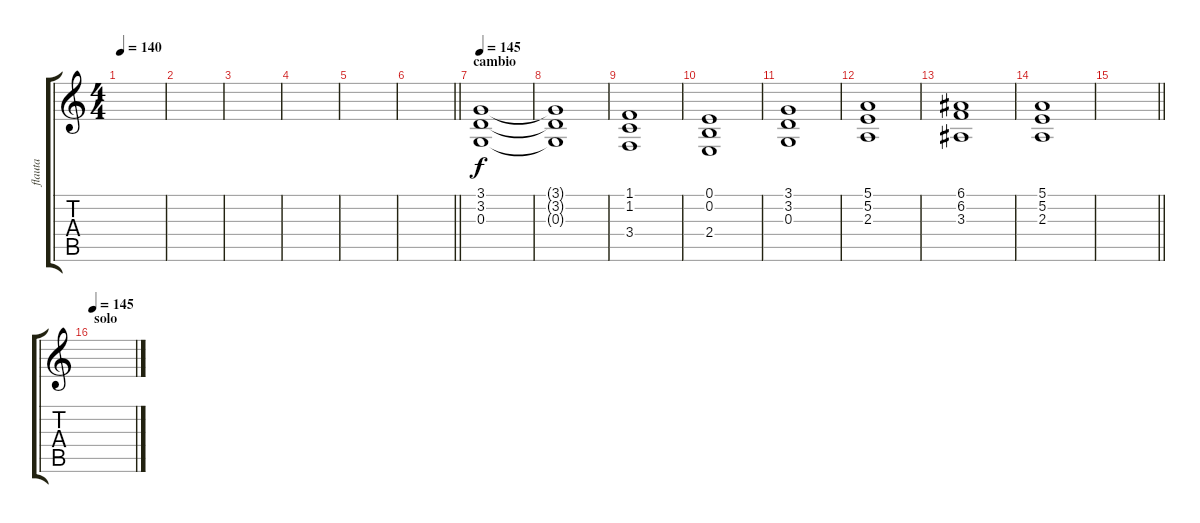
\track ("flauta" "flauta") {instrument flute}
\staff {score tabs}
\tuning (E4 B3 G3 D3 A2 E2) {hide}
\ts (4 4)
\tempo 140
\clef g2
\ks c
|
|
|
|
|
\barLineRight lightlight
|
\section ("" "cambio")
\tempo 145
(3.1 3.2 0.3).1{volume 11 instrument choiraahs} |
(3.1{t} 3.2{t} 0.3{t}).1 |
(1.1 1.2 3.4).1 |
(0.1 0.2 2.4).1 |
(3.1 3.2 0.3).1 |
(5.1 5.2 2.3).1 |
(6.1 6.2 3.3).1 |
(5.1 5.2 2.3).1 |
\barLineRight lightlight
|
\section ("" "solo")
\tempo 145
